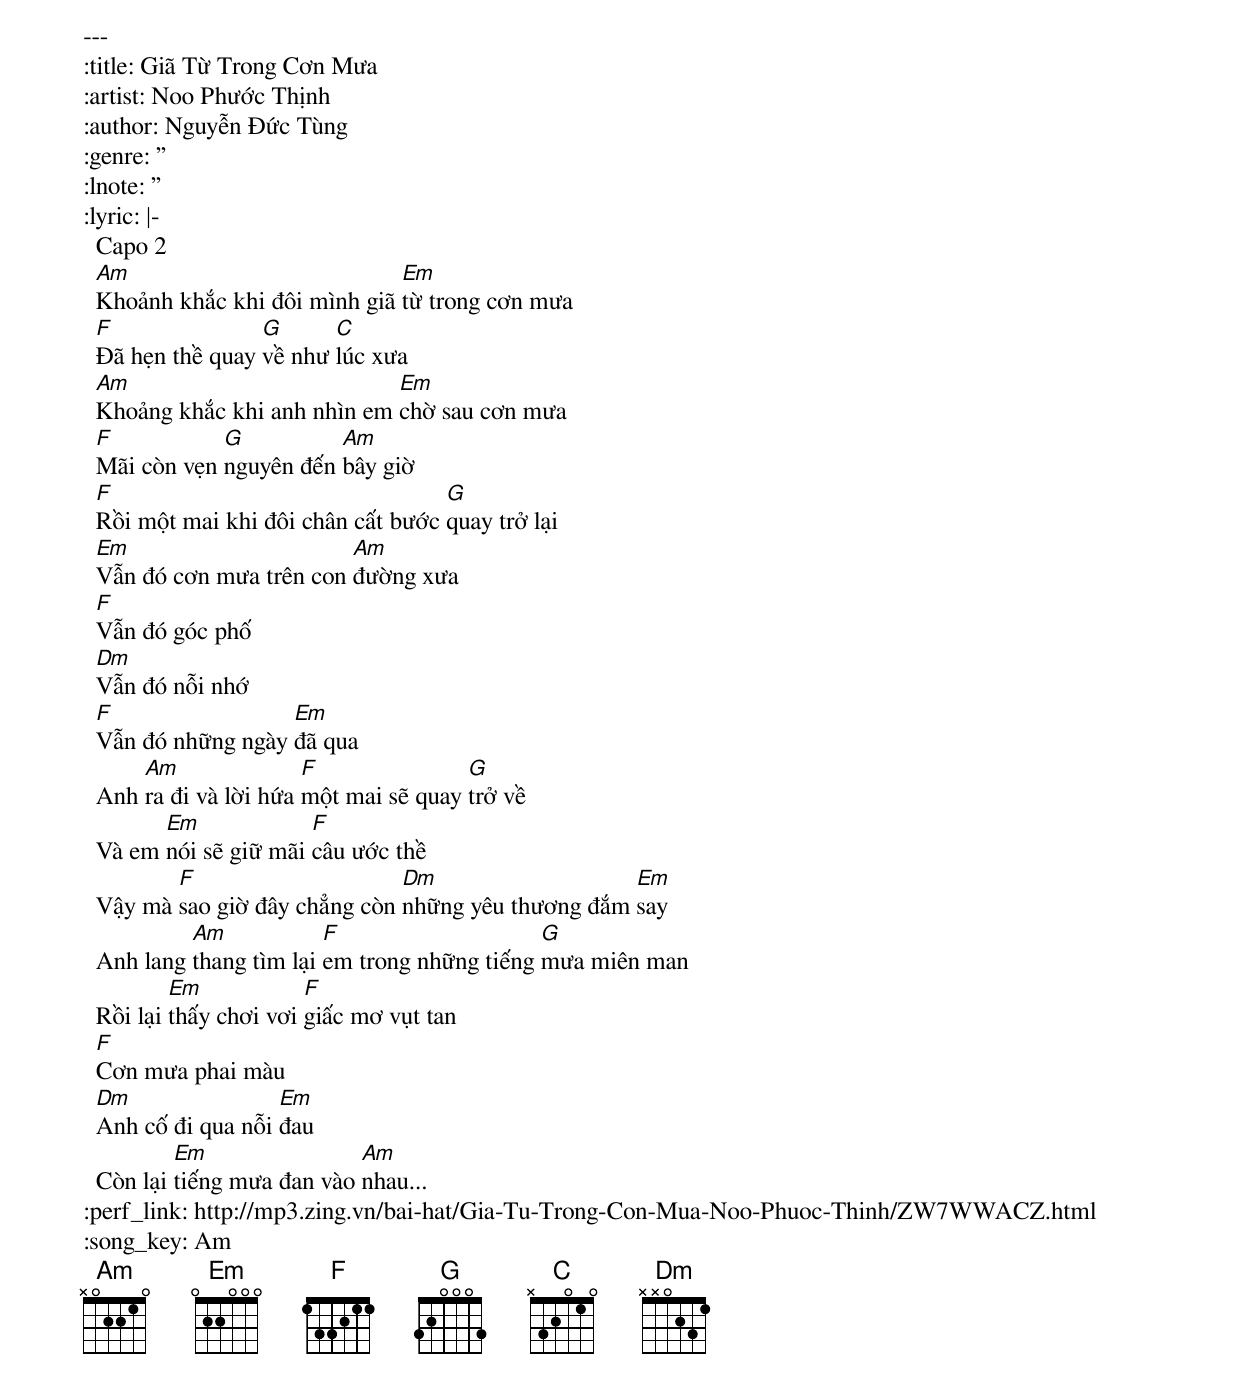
---
:title: Giã Từ Trong Cơn Mưa
:artist: Noo Phước Thịnh
:author: Nguyễn Đức Tùng
:genre: ''
:lnote: ''
:lyric: |-
  Capo 2
  [Am]Khoảnh khắc khi đôi mình giã [Em]từ trong cơn mưa
  [F]Đã hẹn thề quay [G]về như [C]lúc xưa
  [Am]Khoảng khắc khi anh nhìn em [Em]chờ sau cơn mưa
  [F]Mãi còn vẹn [G]nguyên đến [Am]bây giờ
  [F]Rồi một mai khi đôi chân cất bước [G]quay trở lại
  [Em]Vẫn đó cơn mưa trên con [Am]đường xưa
  [F]Vẫn đó góc phố
  [Dm]Vẫn đó nỗi nhớ
  [F]Vẫn đó những ngày [Em]đã qua
  Anh [Am]ra đi và lời hứa [F]một mai sẽ quay [G]trở về
  Và em [Em]nói sẽ giữ mãi [F]câu ước thề
  Vậy mà [F]sao giờ đây chẳng còn [Dm]những yêu thương đắm [Em]say
  Anh lang [Am]thang tìm lại [F]em trong những tiếng [G]mưa miên man
  Rồi lại [Em]thấy chơi vơi [F]giấc mơ vụt tan
  [F]Cơn mưa phai màu
  [Dm]Anh cố đi qua nỗi [Em]đau
  Còn lại [Em]tiếng mưa đan vào [Am]nhau...
:perf_link: http://mp3.zing.vn/bai-hat/Gia-Tu-Trong-Con-Mua-Noo-Phuoc-Thinh/ZW7WWACZ.html
:song_key: Am
